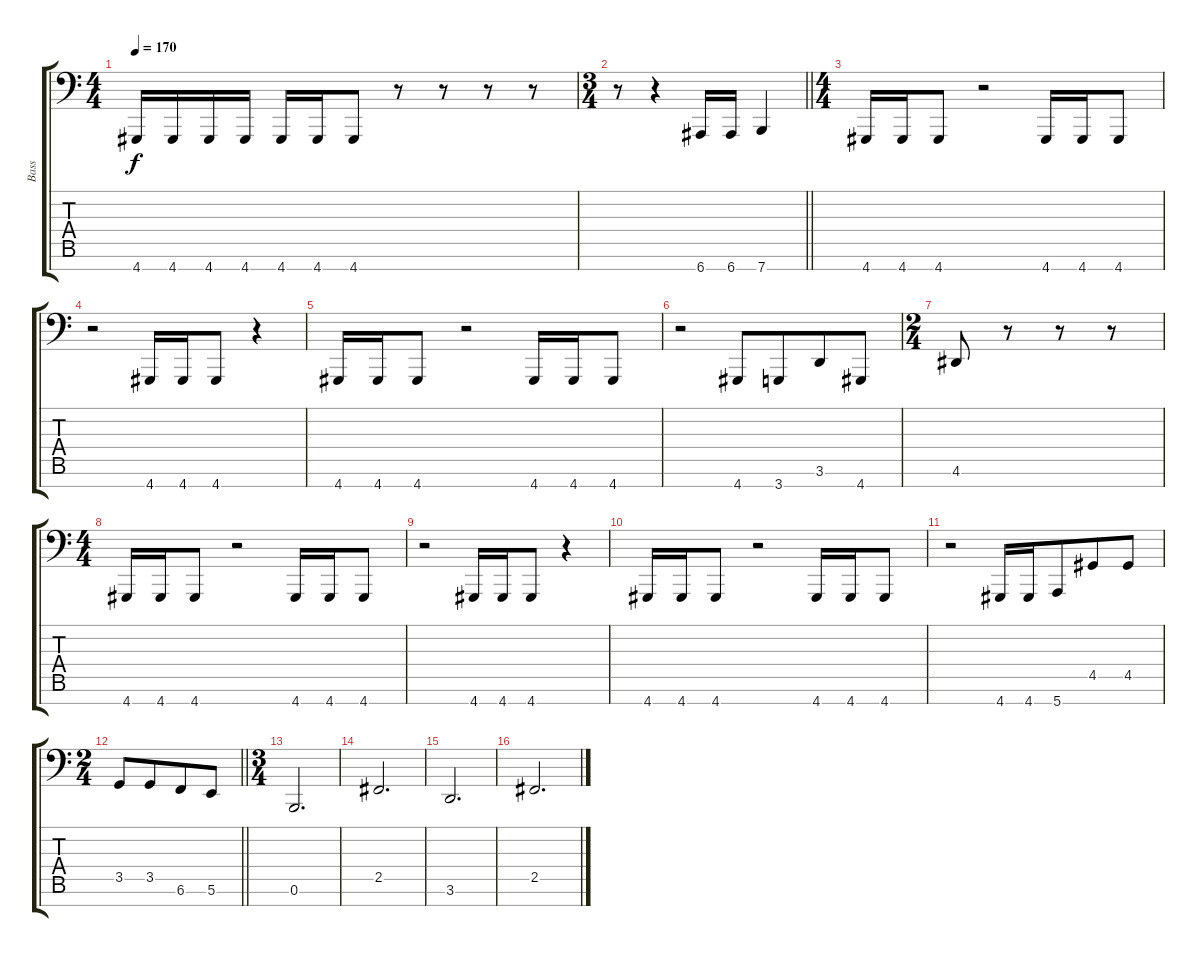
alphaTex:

\track ("Bass" "Bass") {instrument electricbassfinger}
\staff {score tabs}
\tuning (B2 Gb2 E2 B1 E1 B0 E0) {hide}
\ts (4 4)
\tempo 170
\clef f4
\ks c
4.7.16{dy f} 4.7.16 4.7.16 4.7.16 4.7.16 4.7.16{beam merge} 4.7.8 r.8{beam merge} r.8 r.8{beam merge} r.8 |
\ts (3 4)
\barLineRight lightlight
r.8 r.4{beam merge} 6.7.16 6.7.16 7.7.4 |
\ts (4 4)
\section ("" "")
4.7.16 4.7.16{beam merge} 4.7.8 r.2{beam merge} 4.7.16 4.7.16 4.7.8 |
r.2{beam merge} 4.7.16 4.7.16 4.7.8 r.4 |
4.7.16 4.7.16{beam merge} 4.7.8 r.2{beam merge} 4.7.16 4.7.16 4.7.8 |
r.2 4.7.8{beam merge} 3.7.8{beam merge} 3.6.8{beam merge} 4.7.8 |
\ts (2 4)
4.6.8 r.8{beam merge} r.8 r.8 |
\ts (4 4)
4.7.16 4.7.16{beam merge} 4.7.8 r.2{beam merge} 4.7.16 4.7.16 4.7.8 |
r.2{beam merge} 4.7.16 4.7.16 4.7.8 r.4 |
4.7.16 4.7.16{beam merge} 4.7.8 r.2{beam merge} 4.7.16 4.7.16 4.7.8 |
r.2 4.7.16 4.7.16{beam merge} 5.7.8{beam merge} 4.5.8{beam merge} 4.5.8 |
\ts (2 4)
\barLineRight lightlight
3.5.8 3.5.8{beam merge} 6.6.8{beam merge} 5.6.8 |
\ts (3 4)
\section ("" "")
0.6.2{d} |
2.5.2{d} |
3.6.2{d} |
2.5.2{d}
